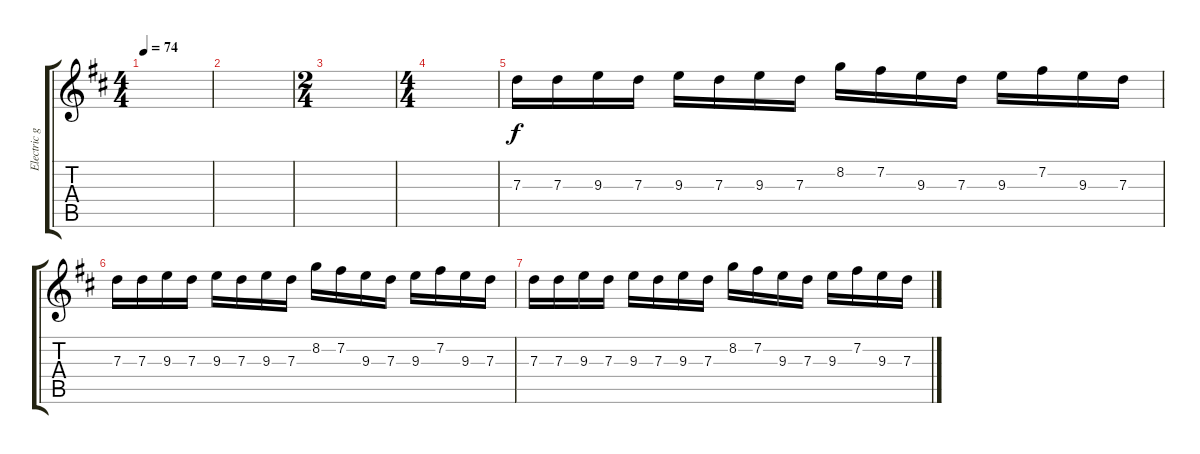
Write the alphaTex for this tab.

\track ("Electric guitar 3" "Electric g") {instrument overdrivenguitar}
\staff {score tabs}
\tuning (E4 B3 G3 D3 A2 E2) {hide}
\ts (4 4)
\tempo 74
\clef g2
\ks d
|
|
\ts (2 4)
|
\ts (4 4)
|
7.3.16 7.3.16 9.3.16 7.3.16 9.3.16 7.3.16 9.3.16 7.3.16 8.2.16 7.2.16 9.3.16 7.3.16 9.3.16 7.2.16 9.3.16 7.3.16 |
7.3.16 7.3.16 9.3.16 7.3.16 9.3.16 7.3.16 9.3.16 7.3.16 8.2.16 7.2.16 9.3.16 7.3.16 9.3.16 7.2.16 9.3.16 7.3.16 |
7.3.16 7.3.16 9.3.16 7.3.16 9.3.16 7.3.16 9.3.16 7.3.16 8.2.16 7.2.16 9.3.16 7.3.16 9.3.16 7.2.16 9.3.16 7.3.16
